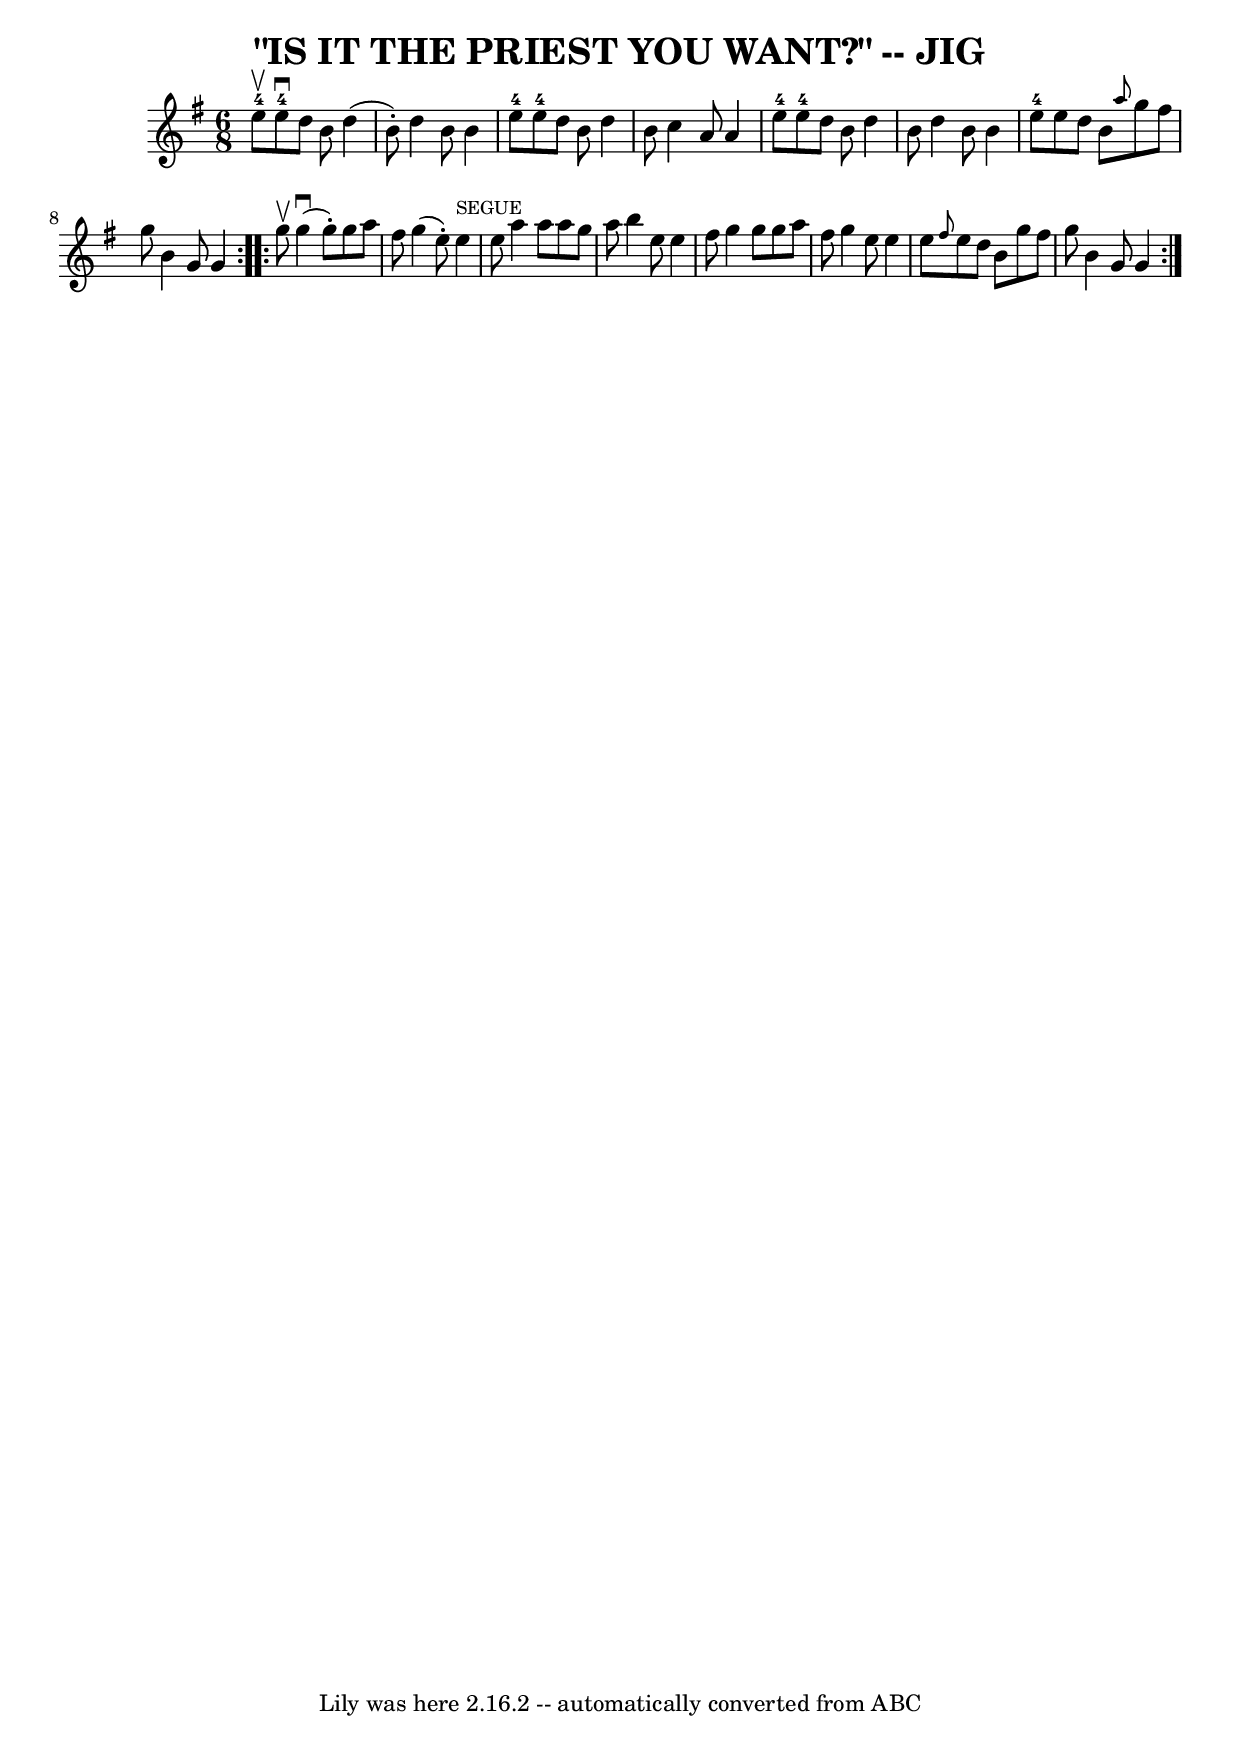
\version "2.7.40"
\include "Mammoth.ily"
\header {
	%% book = "Ryan's Mammoth Collection of Fiddle Tunes"
	crossRefNumber = "1"
	footnotes = ""
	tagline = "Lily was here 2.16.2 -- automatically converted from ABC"
	title = "\"IS IT THE PRIEST YOU WANT?\" -- JIG"
}
voicedefault =  {
\set Score.defaultBarType = "empty"

\repeat volta 2 {
\time 6/8 \key g \major e''8-4^\upbow       |
 e''8 
-4^\downbow d''8 b'8 d''4 (b'8 -.)   |
 d''4 b'8    
b'4 e''8-4   |
 e''8-4 d''8 b'8 d''4 b'8    
|
 c''4 a'8 a'4 e''8-4       |
 e''8-4 d''8  
 b'8 d''4 b'8    |
 d''4 b'8 b'4 e''8-4   |
   
e''8 d''8 b'8  \grace { a''8  } g''8 fis''8 g''8    |
   
b'4 g'8 g'4    }     \repeat volta 2 { g''8^\upbow       |
     
g''4 (^\downbow g''8 -.) g''8 a''8 fis''8    |
 g''4 (
e''8 -.) e''4^\segue e''8    |
 a''4 a''8 a''8 g''8  
 a''8    |
 b''4 e''8 e''4 fis''8        |
 g''4    
g''8 g''8 a''8 fis''8    |
 g''4 e''8 e''4 e''8    
|
 \grace { fis''8  } e''8 d''8 b'8 g''8 fis''8 g''8  
  |
 b'4 g'8 g'4    }   
}

\score{
    <<

	\context Staff="default"
	{
	    \voicedefault 
	}

    >>
	\layout {
	}
	\midi {}
}
